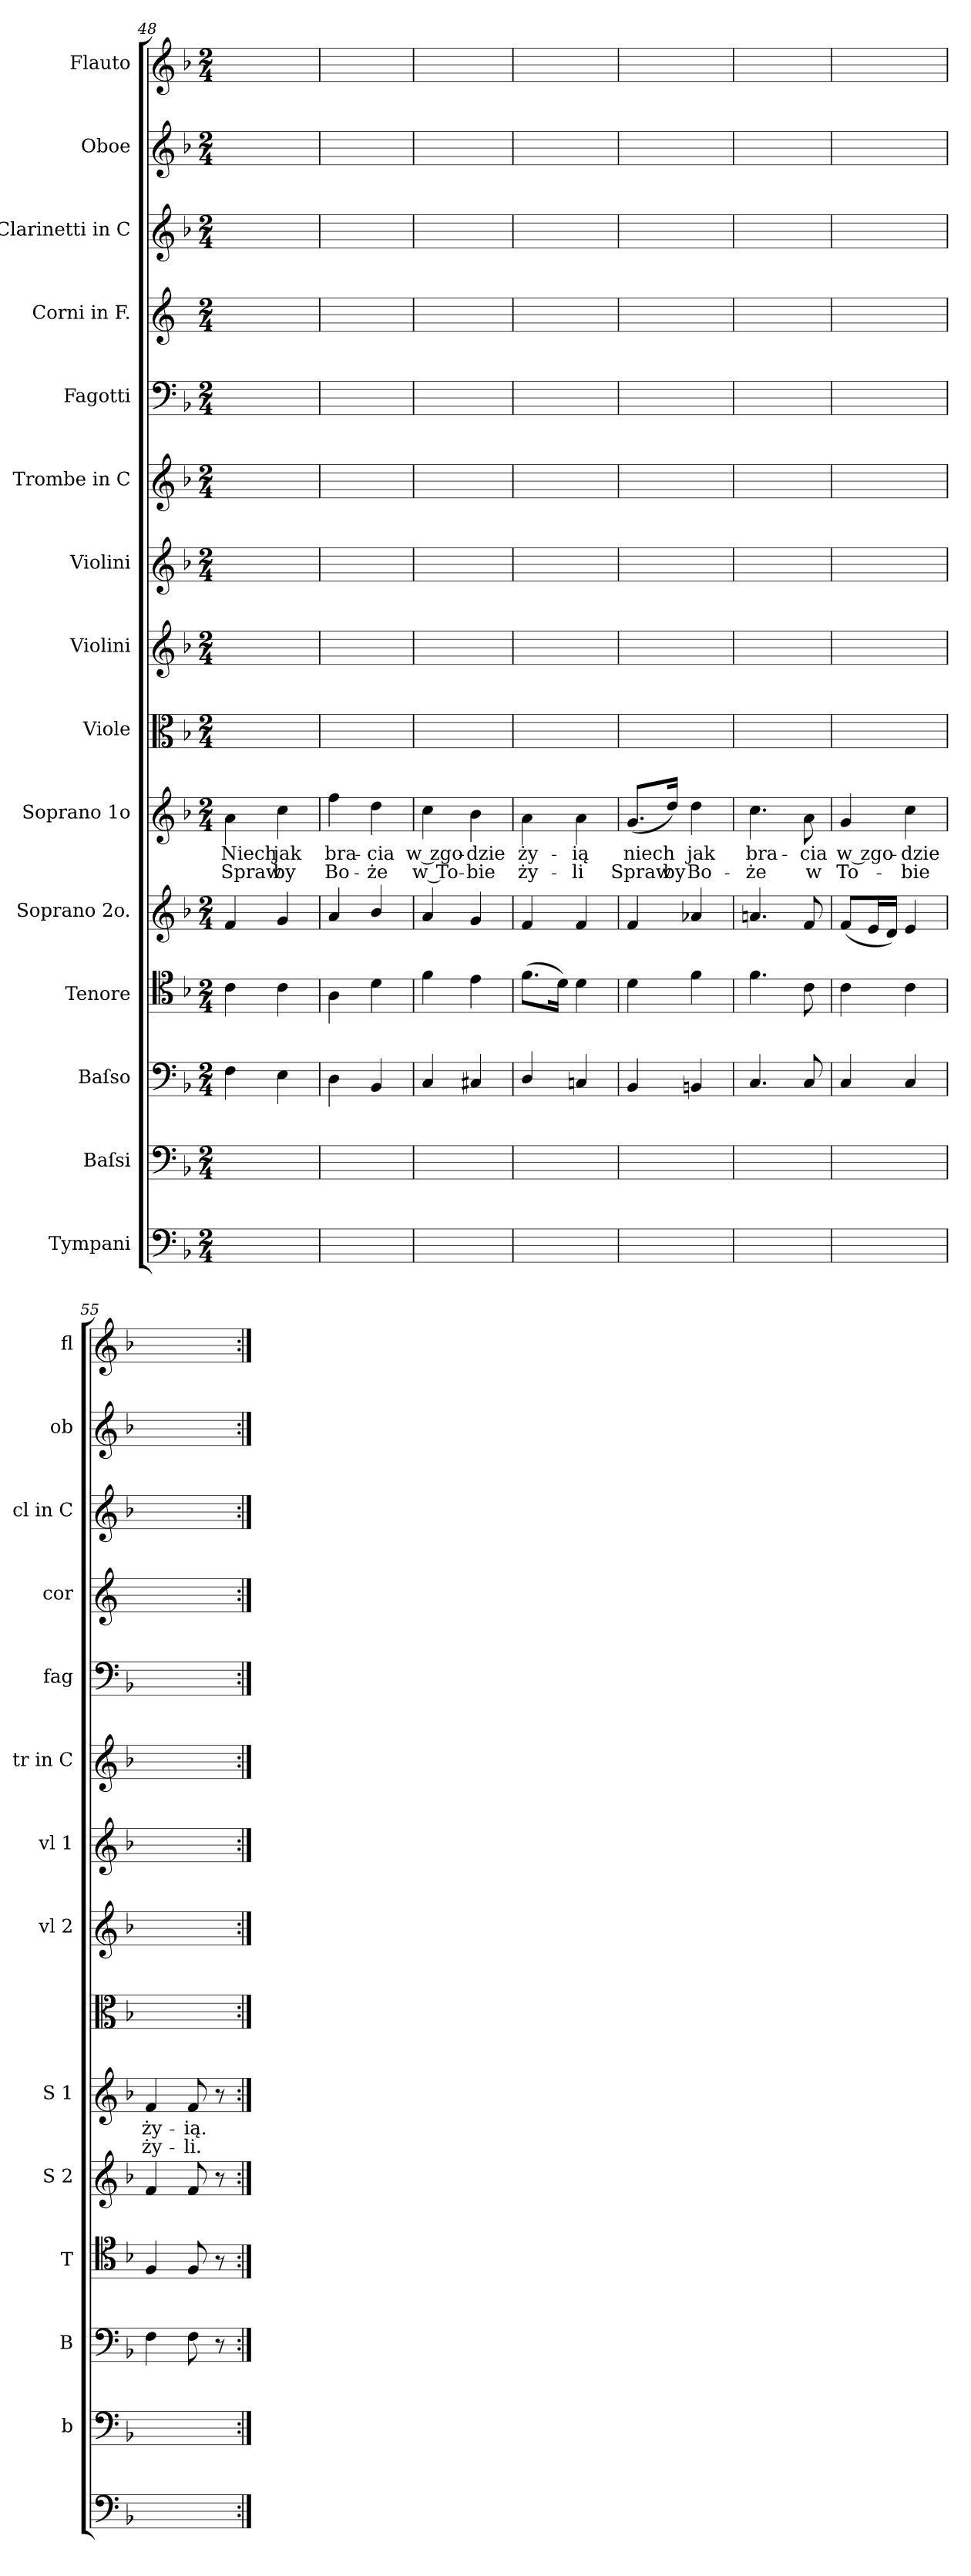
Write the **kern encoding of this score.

**kern	**kern	**kern	**kern	**kern	**kern	**text	**text	**kern	**kern	**kern	**kern	**kern	**kern	**kern	**kern	**kern
*part15	*part14	*part13	*part12	*part11	*part10	*part10	*part10	*part9	*part8	*part7	*part6	*part5	*part4	*part3	*part2	*part1
*staff15	*staff14	*staff13	*staff12	*staff11	*staff10	*staff10	*staff10	*staff9	*staff8	*staff7	*staff6	*staff5	*staff4	*staff3	*staff2	*staff1
*I"Tympani	*I"Baſsi	*I"Baſso	*I"Tenore	*I"Soprano 2o.	*I"Soprano 1o	*	*	*I"Viole	*I"Violini	*I"Violini	*I"Trombe in C	*I"Fagotti	*I"Corni in F.	*I"Clarinetti in C	*I"Oboe	*I"Flauto
*	*I'b	*I'B	*I'T	*I'S 2	*I'S 1	*	*	*	*I'vl 2	*I'vl 1	*I'tr in C	*I'fag	*I'cor	*I'cl in C	*I'ob	*I'fl
*clefF4	*clefF4	*clefF4	*clefC4	*clefG2	*clefG2	*	*	*clefC3	*clefG2	*clefG2	*clefG2	*clefF4	*clefG2	*clefG2	*clefG2	*clefG2
*	*	*	*	*	*	*	*	*	*	*	*	*	*ITrd4c7	*	*	*
*k[b-]	*k[b-]	*k[b-]	*k[b-]	*k[b-]	*k[b-]	*	*	*k[b-]	*k[b-]	*k[b-]	*k[b-]	*k[b-]	*k[b-]	*k[b-]	*k[b-]	*k[b-]
*M2/4	*M2/4	*M2/4	*M2/4	*M2/4	*M2/4	*	*	*M2/4	*M2/4	*M2/4	*M2/4	*M2/4	*M2/4	*M2/4	*M2/4	*M2/4
=48	=48	=48	=48	=48	=48	=48	=48	=48	=48	=48	=48	=48	=48	=48	=48	=48
2ryy	2ryy	4F\	4c\	4f/	4a\	Niech	Spraw	2ryy	2ryy	2ryy	2ryy	2ryy	2ryy	2ryy	2ryy	2ryy
.	.	4E\	4c\	4g/	4cc\	jak	by	.	.	.	.	.	.	.	.	.
=49	=49	=49	=49	=49	=49	=49	=49	=49	=49	=49	=49	=49	=49	=49	=49	=49
2ryy	2ryy	4D\	4A\	4a/	4ff\	bra-	Bo-	2ryy	2ryy	2ryy	2ryy	2ryy	2ryy	2ryy	2ryy	2ryy
.	.	4BB-/	4d\	4b-/	4dd\	-cia	-że	.	.	.	.	.	.	.	.	.
=50	=50	=50	=50	=50	=50	=50	=50	=50	=50	=50	=50	=50	=50	=50	=50	=50
2ryy	2ryy	4C/	4f\	4a/	4cc\	w zgo-	w To-	2ryy	2ryy	2ryy	2ryy	2ryy	2ryy	2ryy	2ryy	2ryy
.	.	4C#X/	4e\	4g/	4b-\	-dzie	-bie	.	.	.	.	.	.	.	.	.
=51	=51	=51	=51	=51	=51	=51	=51	=51	=51	=51	=51	=51	=51	=51	=51	=51
2ryy	2ryy	4D/	(8.f\L	4f/	4a\	ży-	ży-	2ryy	2ryy	2ryy	2ryy	2ryy	2ryy	2ryy	2ryy	2ryy
.	.	.	16d\Jk)	.	.	.	.	.	.	.	.	.	.	.	.	.
.	.	4Cn/	4d\	4f/	4a\	-ią	-li	.	.	.	.	.	.	.	.	.
=52	=52	=52	=52	=52	=52	=52	=52	=52	=52	=52	=52	=52	=52	=52	=52	=52
2ryy	2ryy	4BB-/	4d\	4f/	(8.g/L	niech	Spraw	2ryy	2ryy	2ryy	2ryy	2ryy	2ryy	2ryy	2ryy	2ryy
.	.	.	.	.	16dd/Jk)	.	by	.	.	.	.	.	.	.	.	.
.	.	4BBn/	4f\	4a-X/	4dd\	jak	Bo-	.	.	.	.	.	.	.	.	.
=53	=53	=53	=53	=53	=53	=53	=53	=53	=53	=53	=53	=53	=53	=53	=53	=53
2ryy	2ryy	4.C/	4.f\	4.an/	4.cc\	bra-	-że	2ryy	2ryy	2ryy	2ryy	2ryy	2ryy	2ryy	2ryy	2ryy
.	.	8C/	8c\	8f/	8a\	-cia	w	.	.	.	.	.	.	.	.	.
=54	=54	=54	=54	=54	=54	=54	=54	=54	=54	=54	=54	=54	=54	=54	=54	=54
2ryy	2ryy	4C/	4c\	(8f/L	4g/	w zgo-	To-	2ryy	2ryy	2ryy	2ryy	2ryy	2ryy	2ryy	2ryy	2ryy
.	.	.	.	16e/L	.	.	.	.	.	.	.	.	.	.	.	.
.	.	.	.	16d/JJ)	.	.	.	.	.	.	.	.	.	.	.	.
.	.	4C/	4c\	4e/	4cc\	-dzie	-bie	.	.	.	.	.	.	.	.	.
=55	=55	=55	=55	=55	=55	=55	=55	=55	=55	=55	=55	=55	=55	=55	=55	=55
2ryy	2ryy	4F\	4F/	4f/	4f/	ży-	ży-	2ryy	2ryy	2ryy	2ryy	2ryy	2ryy	2ryy	2ryy	2ryy
.	.	8F\	8F/	8f/	8f/	-ią.	-li.	.	.	.	.	.	.	.	.	.
.	.	8r	8r	8r	8r	.	.	.	.	.	.	.	.	.	.	.
=:|!	=:|!	=:|!	=:|!	=:|!	=:|!	=:|!	=:|!	=:|!	=:|!	=:|!	=:|!	=:|!	=:|!	=:|!	=:|!	=:|!
*-	*-	*-	*-	*-	*-	*-	*-	*-	*-	*-	*-	*-	*-	*-	*-	*-
